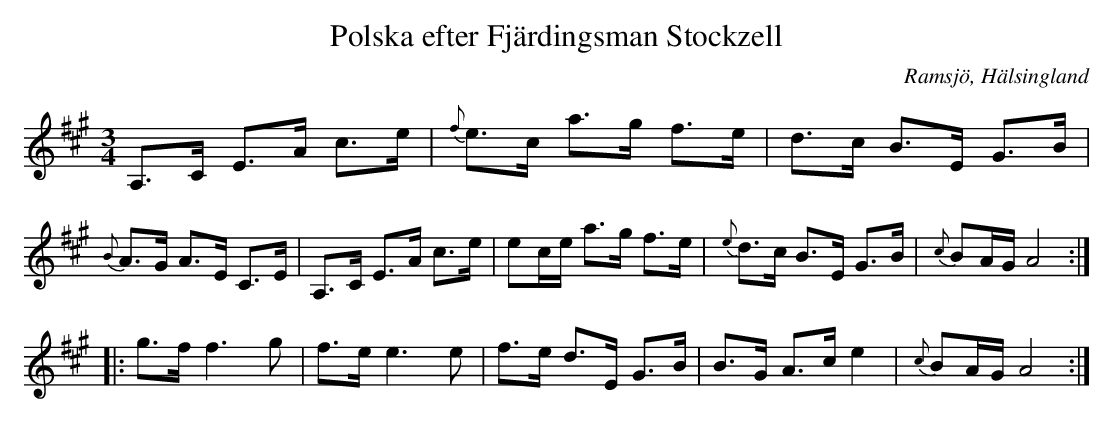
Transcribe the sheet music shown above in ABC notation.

X:1
T:Polska efter Fjärdingsman Stockzell
O: Ramsjö, Hälsingland
M:3/4
L:1/8
K:A
A,>C E>A c>e|{f}e>c a>g f>e| d>c B>E G>B |{B}A>G A>E C>E|A,>C E>A c>e|ec/e/ a>g f>e| {e}d>c B>E G>B |{c}BA/G/ A4:|
|:g>f f2>g2|f>e e2>e2|f>e d>E G>B|B>G A>c e2|{c}BA/G/ A4 :|
